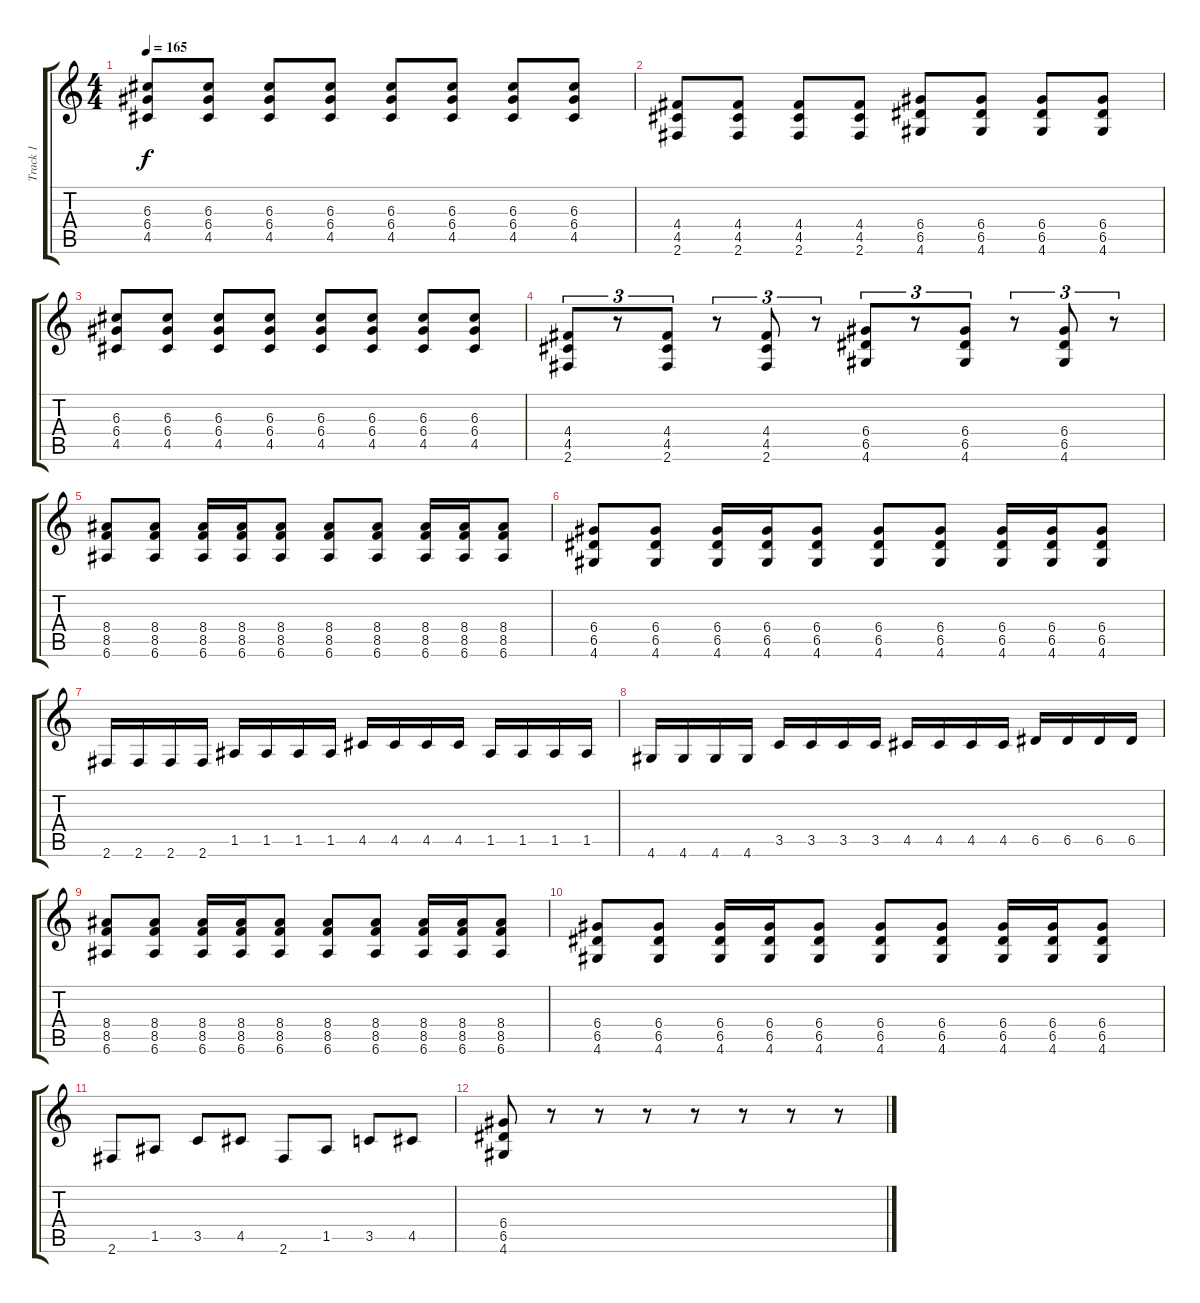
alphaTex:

\track ("Track 1" "Track 1") {solo instrument overdrivenguitar}
\staff {score tabs}
\tuning (E4 B3 G3 D3 A2 E2) {hide}
\ts (4 4)
\tempo 165
\clef g2
\ks c
(6.3 6.4 4.5).8{dy f} (6.3 6.4 4.5).8 (6.3 6.4 4.5).8 (6.3 6.4 4.5).8 (6.3 6.4 4.5).8 (6.3 6.4 4.5).8 (6.3 6.4 4.5).8 (6.3 6.4 4.5).8 |
(4.4 4.5 2.6).8 (4.4 4.5 2.6).8 (4.4 4.5 2.6).8 (4.4 4.5 2.6).8 (6.4 6.5 4.6).8 (6.4 6.5 4.6).8 (6.4 6.5 4.6).8 (6.4 6.5 4.6).8 |
(6.3 6.4 4.5).8 (6.3 6.4 4.5).8 (6.3 6.4 4.5).8 (6.3 6.4 4.5).8 (6.3 6.4 4.5).8 (6.3 6.4 4.5).8 (6.3 6.4 4.5).8 (6.3 6.4 4.5).8 |
(4.4 4.5 2.6).8{tu (3 2)} r.8{tu (3 2)} (4.4 4.5 2.6).8{tu (3 2)} r.8{tu (3 2)} (4.4 4.5 2.6).8{tu (3 2)} r.8{tu (3 2)} (6.4 6.5 4.6).8{tu (3 2)} r.8{tu (3 2)} (6.4 6.5 4.6).8{tu (3 2)} r.8{tu (3 2)} (6.4 6.5 4.6).8{tu (3 2)} r.8{tu (3 2)} |
(8.4 8.5 6.6).8 (8.4 8.5 6.6).8 (8.4 8.5 6.6).16 (8.4 8.5 6.6).16 (8.4 8.5 6.6).8 (8.4 8.5 6.6).8 (8.4 8.5 6.6).8 (8.4 8.5 6.6).16 (8.4 8.5 6.6).16 (8.4 8.5 6.6).8 |
(6.4 6.5 4.6).8 (6.4 6.5 4.6).8 (6.4 6.5 4.6).16 (6.4 6.5 4.6).16 (6.4 6.5 4.6).8 (6.4 6.5 4.6).8 (6.4 6.5 4.6).8 (6.4 6.5 4.6).16 (6.4 6.5 4.6).16 (6.4 6.5 4.6).8 |
2.6.16 2.6.16 2.6.16 2.6.16 1.5.16 1.5.16 1.5.16 1.5.16 4.5.16 4.5.16 4.5.16 4.5.16 1.5.16 1.5.16 1.5.16 1.5.16 |
4.6.16 4.6.16 4.6.16 4.6.16 3.5.16 3.5.16 3.5.16 3.5.16 4.5.16 4.5.16 4.5.16 4.5.16 6.5.16 6.5.16 6.5.16 6.5.16 |
(8.4 8.5 6.6).8 (8.4 8.5 6.6).8 (8.4 8.5 6.6).16 (8.4 8.5 6.6).16 (8.4 8.5 6.6).8 (8.4 8.5 6.6).8 (8.4 8.5 6.6).8 (8.4 8.5 6.6).16 (8.4 8.5 6.6).16 (8.4 8.5 6.6).8 |
(6.4 6.5 4.6).8 (6.4 6.5 4.6).8 (6.4 6.5 4.6).16 (6.4 6.5 4.6).16 (6.4 6.5 4.6).8 (6.4 6.5 4.6).8 (6.4 6.5 4.6).8 (6.4 6.5 4.6).16 (6.4 6.5 4.6).16 (6.4 6.5 4.6).8 |
2.6.8 1.5.8 3.5.8 4.5.8 2.6.8 1.5.8 3.5.8 4.5.8 |
(6.4 6.5 4.6).8 r.8 r.8 r.8 r.8 r.8 r.8 r.8
